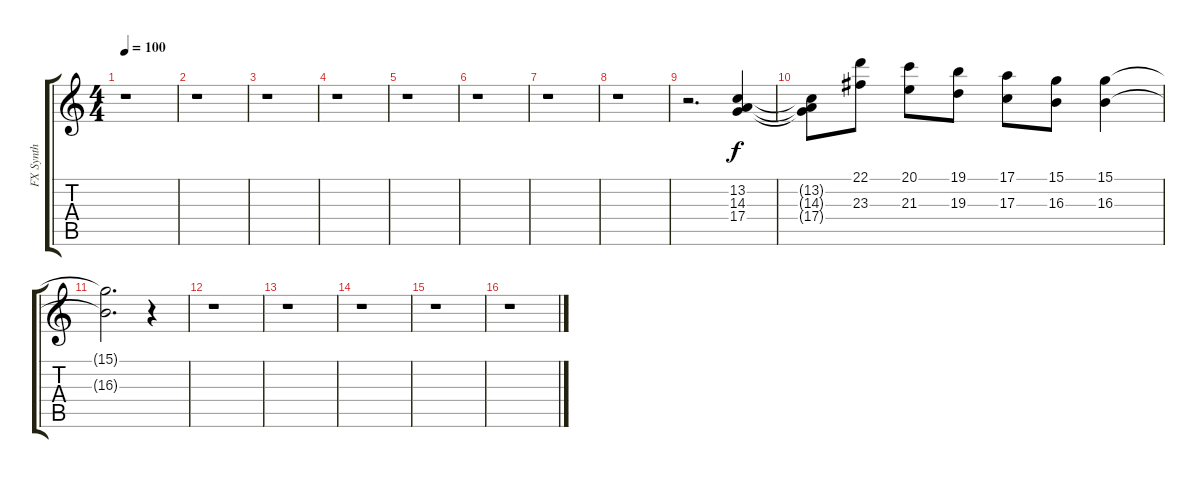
\track ("FX Synth" "FX Synth") {instrument fx4atmosphere}
\staff {score tabs}
\tuning (E4 B3 G3 D3 A2 E2) {hide}
\ts (4 4)
\tempo 100
\clef g2
\ks c
r.1{dy f} |
r.1 |
r.1 |
r.1 |
r.1 |
r.1 |
r.1 |
r.1 |
r.2{d} (13.2 14.3 17.4).4{volume 14} |
(13.2{t} 14.3{t} 17.4{t}).8 (22.1 23.3).8 (20.1 21.3).8 (19.1 19.3).8 (17.1 17.3).8 (15.1 16.3).8 (15.1 16.3).4 |
(15.1{t} 16.3{t}).2{d} r.4 |
r.1 |
r.1 |
r.1 |
r.1 |
r.1
